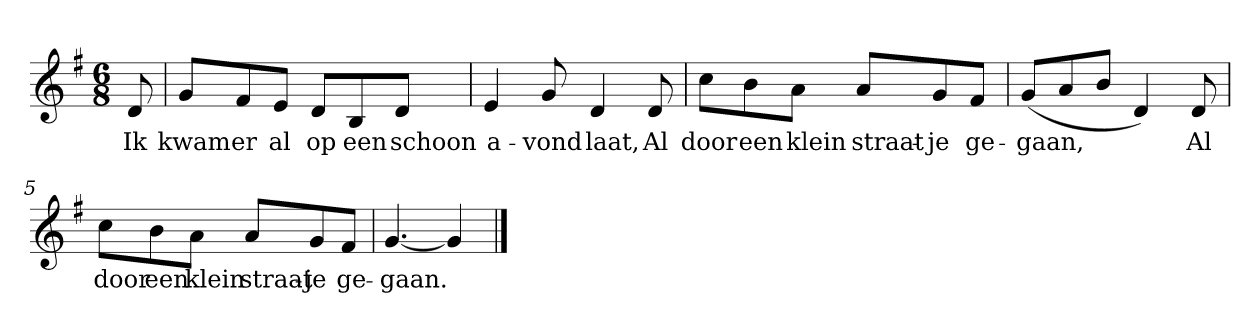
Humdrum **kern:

**kern	**text
*part1	*part1
*staff1	*staff1
*clefG2	*
*k[f#]	*
*G:	*
*M6/8	*
*MM120	*
=	=
8d	Ik
=1	=1
8g/L	kwam
8f#/	er
8e/J	al
8d/L	op
8B/	een
8d/J	schoon
=2	=2
4e	a-
8g	-vond
4d	laat,
8d	Al
=3	=3
8cc\L	door
8b\	een
8a\J	klein
8a/L	straat-
8g/	-je
8f#/J	ge-
=4	=4
(8g/L	-gaan,
8a/	.
8b/J	.
4d)	.
8d	Al
=5	=5
8cc\L	door
8b\	een
8a\J	klein
8a/L	straat-
8g/	-je
8f#/J	ge-
=6	=6
[4.g	-gaan.
4g]	.
==	==
*-	*-
